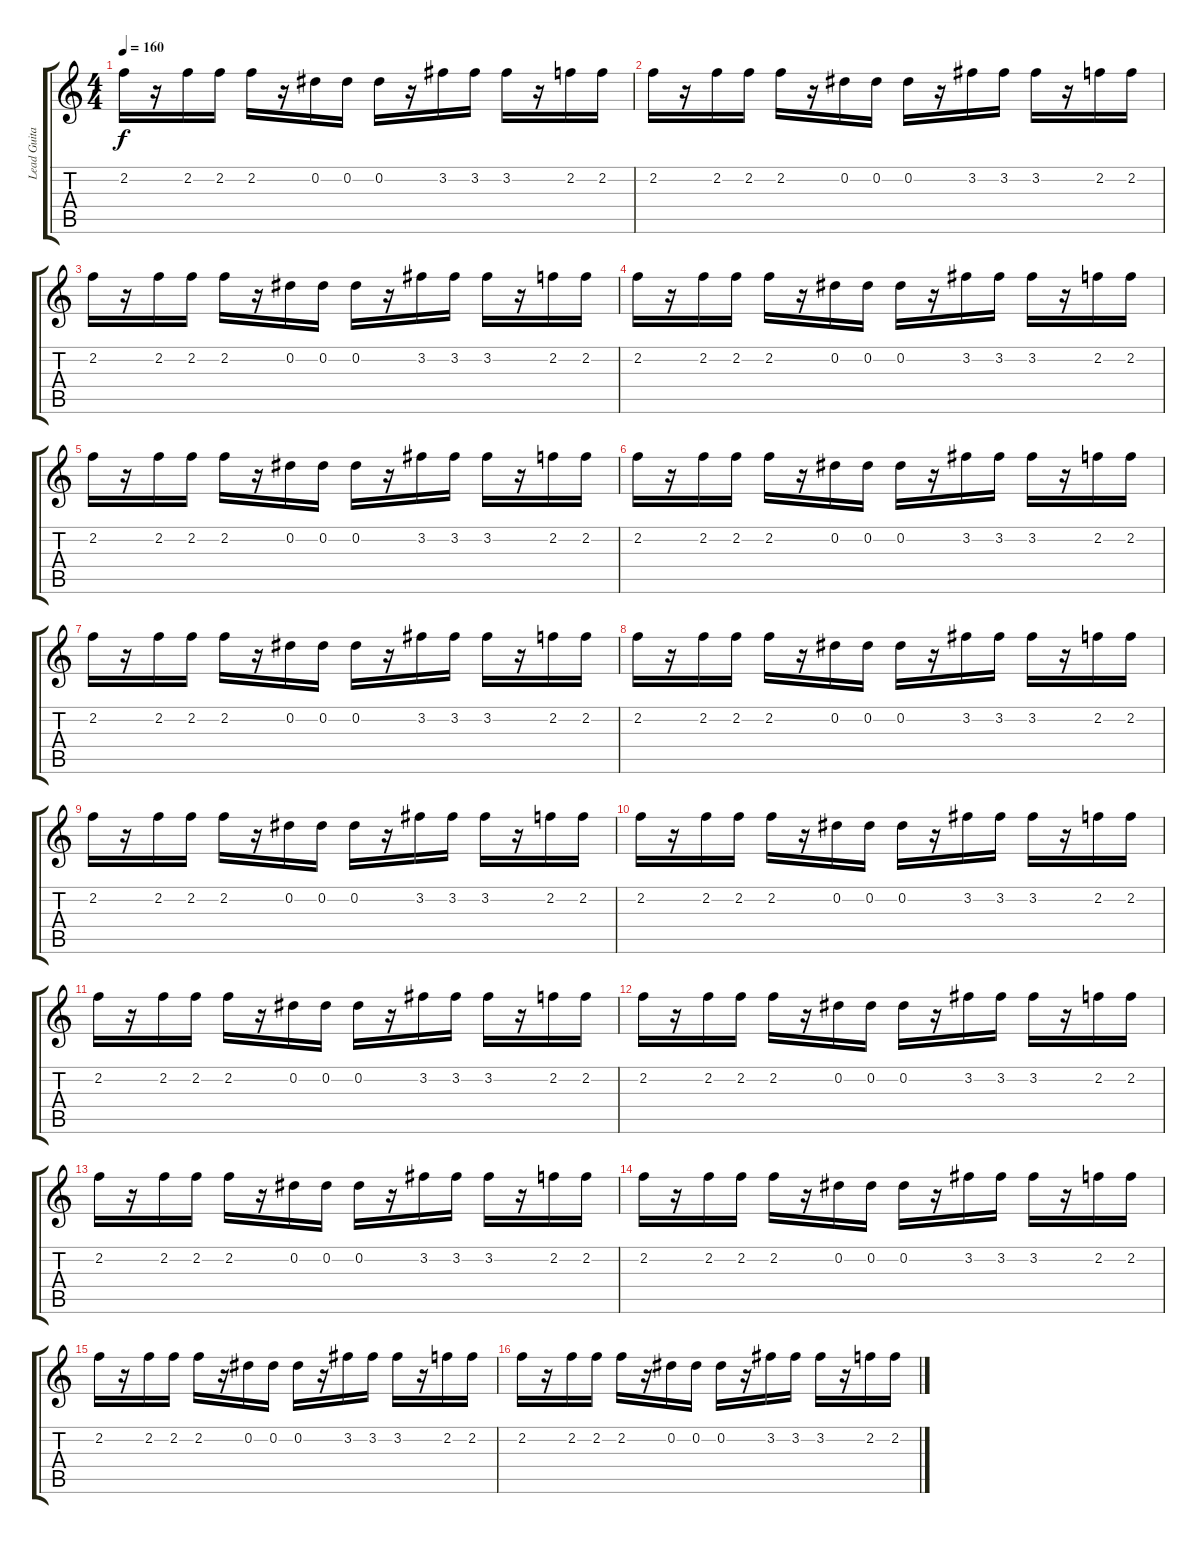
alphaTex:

\track ("Lead Guitar 2" "Lead Guita") {instrument distortionguitar}
\staff {score tabs}
\tuning (Ab4 Eb4 B3 Gb3 Db3 Ab2) {hide}
\ts (4 4)
\section ("" "")
\tempo 160
\clef g2
\ks c
2.2.16{dy f} r.16 2.2.16 2.2.16 2.2.16 r.16 0.2.16 0.2.16 0.2.16 r.16 3.2.16 3.2.16 3.2.16 r.16 2.2.16 2.2.16 |
2.2.16 r.16 2.2.16 2.2.16 2.2.16 r.16 0.2.16 0.2.16 0.2.16 r.16 3.2.16 3.2.16 3.2.16 r.16 2.2.16 2.2.16 |
2.2.16 r.16 2.2.16 2.2.16 2.2.16 r.16 0.2.16 0.2.16 0.2.16 r.16 3.2.16 3.2.16 3.2.16 r.16 2.2.16 2.2.16 |
2.2.16 r.16 2.2.16 2.2.16 2.2.16 r.16 0.2.16 0.2.16 0.2.16 r.16 3.2.16 3.2.16 3.2.16 r.16 2.2.16 2.2.16 |
2.2.16 r.16 2.2.16 2.2.16 2.2.16 r.16 0.2.16 0.2.16 0.2.16 r.16 3.2.16 3.2.16 3.2.16 r.16 2.2.16 2.2.16 |
2.2.16 r.16 2.2.16 2.2.16 2.2.16 r.16 0.2.16 0.2.16 0.2.16 r.16 3.2.16 3.2.16 3.2.16 r.16 2.2.16 2.2.16 |
2.2.16 r.16 2.2.16 2.2.16 2.2.16 r.16 0.2.16 0.2.16 0.2.16 r.16 3.2.16 3.2.16 3.2.16 r.16 2.2.16 2.2.16 |
2.2.16 r.16 2.2.16 2.2.16 2.2.16 r.16 0.2.16 0.2.16 0.2.16 r.16 3.2.16 3.2.16 3.2.16 r.16 2.2.16 2.2.16 |
2.2.16 r.16 2.2.16 2.2.16 2.2.16 r.16 0.2.16 0.2.16 0.2.16 r.16 3.2.16 3.2.16 3.2.16 r.16 2.2.16 2.2.16 |
2.2.16 r.16 2.2.16 2.2.16 2.2.16 r.16 0.2.16 0.2.16 0.2.16 r.16 3.2.16 3.2.16 3.2.16 r.16 2.2.16 2.2.16 |
2.2.16 r.16 2.2.16 2.2.16 2.2.16 r.16 0.2.16 0.2.16 0.2.16 r.16 3.2.16 3.2.16 3.2.16 r.16 2.2.16 2.2.16 |
2.2.16 r.16 2.2.16 2.2.16 2.2.16 r.16 0.2.16 0.2.16 0.2.16 r.16 3.2.16 3.2.16 3.2.16 r.16 2.2.16 2.2.16 |
2.2.16 r.16 2.2.16 2.2.16 2.2.16 r.16 0.2.16 0.2.16 0.2.16 r.16 3.2.16 3.2.16 3.2.16 r.16 2.2.16 2.2.16 |
2.2.16 r.16 2.2.16 2.2.16 2.2.16 r.16 0.2.16 0.2.16 0.2.16 r.16 3.2.16 3.2.16 3.2.16 r.16 2.2.16 2.2.16 |
2.2.16 r.16 2.2.16 2.2.16 2.2.16 r.16 0.2.16 0.2.16 0.2.16 r.16 3.2.16 3.2.16 3.2.16 r.16 2.2.16 2.2.16 |
2.2.16 r.16 2.2.16 2.2.16 2.2.16 r.16 0.2.16 0.2.16 0.2.16 r.16 3.2.16 3.2.16 3.2.16 r.16 2.2.16 2.2.16
